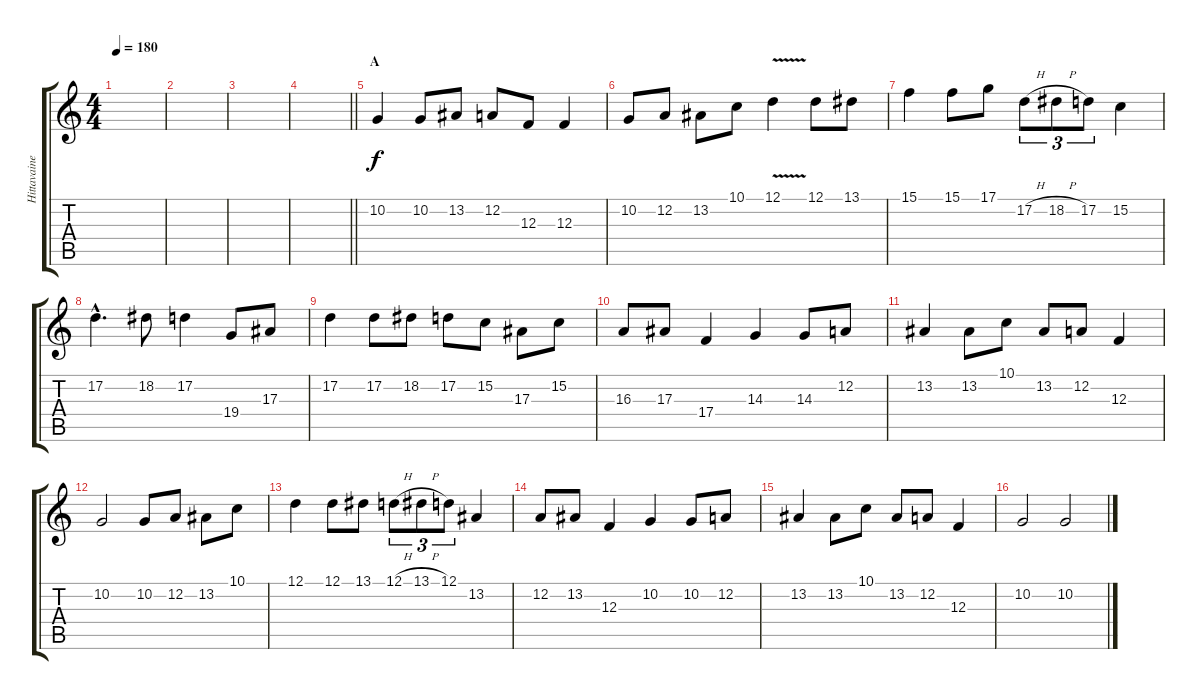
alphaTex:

\track ("Hittavainen" "Hittavaine") {instrument violin}
\staff {score tabs}
\tuning (D4 A3 F3 C3 G2 D2) {hide}
\ts (4 4)
\tempo 180
\clef g2
\ks c
|
|
|
\barLineRight lightlight
|
\section ("" "A")
10.2.4{volume 13} 10.2.8 13.2.8 12.2.8 12.3.8 12.3.4 |
10.2.8 12.2.8 13.2.8 10.1.8 12.1{v}.4 12.1.8 13.1.8 |
15.1.4 15.1.8 17.1.8 17.2{h}.8{tu (3 2)} 18.2{h}.8{tu (3 2)} 17.2.8{tu (3 2)} 15.2.4 |
17.2{hac}.4{d} 18.2.8 17.2.4 19.4.8 17.3.8 |
17.2.4 17.2.8 18.2.8 17.2.8 15.2.8 17.3.8 15.2.8 |
16.3.8 17.3.8 17.4.4 14.3.4 14.3.8 12.2.8 |
13.2.4 13.2.8 10.1.8 13.2.8 12.2.8 12.3.4 |
10.2.2 10.2.8 12.2.8 13.2.8 10.1.8 |
12.1.4 12.1.8 13.1.8 12.1{h}.8{tu (3 2)} 13.1{h}.8{tu (3 2)} 12.1.8{tu (3 2)} 13.2.4 |
12.2.8 13.2.8 12.3.4 10.2.4 10.2.8 12.2.8 |
13.2.4 13.2.8 10.1.8 13.2.8 12.2.8 12.3.4 |
10.2.2 10.2.2
